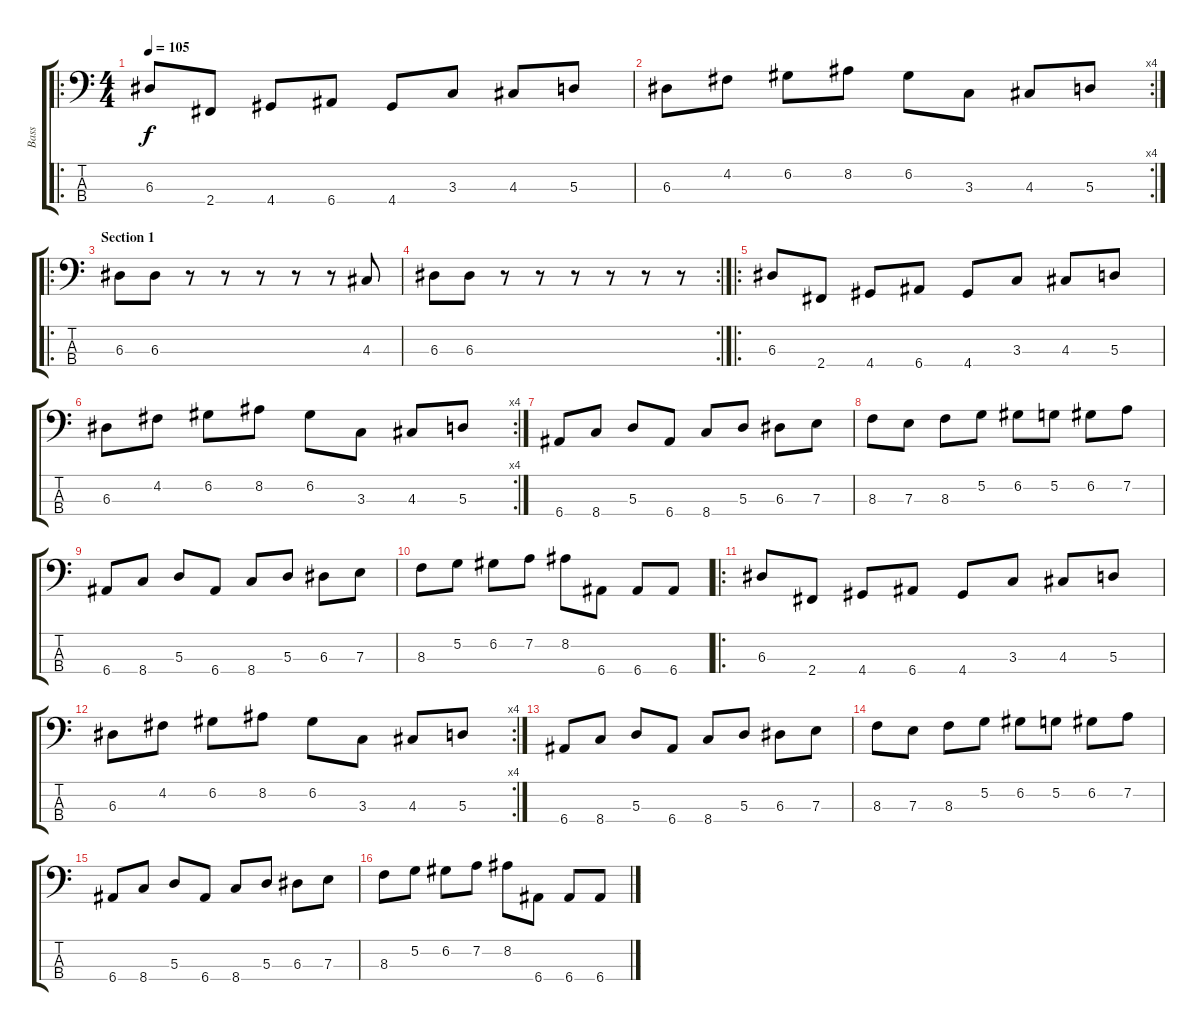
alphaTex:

\track ("Bass" "Bass") {instrument electricbassfinger}
\staff {score tabs}
\tuning (G2 D2 A1 E1) {hide}
\ro
\ts (4 4)
\tempo 105
\clef f4
\ks c
6.3.8{dy f} 2.4.8 4.4.8 6.4.8 4.4.8 3.3.8 4.3.8 5.3.8 |
\rc 4
6.3.8 4.2.8 6.2.8 8.2.8 6.2.8 3.3.8 4.3.8 5.3.8 |
\ro
\section ("" "Section 1")
6.3.8 6.3.8 r.8 r.8 r.8 r.8 r.8 4.3.8 |
\rc 2
6.3.8 6.3.8 r.8 r.8 r.8 r.8 r.8 r.8 |
\ro
6.3.8 2.4.8 4.4.8 6.4.8 4.4.8 3.3.8 4.3.8 5.3.8 |
\rc 4
6.3.8 4.2.8 6.2.8 8.2.8 6.2.8 3.3.8 4.3.8 5.3.8 |
6.4.8 8.4.8 5.3.8 6.4.8 8.4.8 5.3.8 6.3.8 7.3.8 |
8.3.8 7.3.8 8.3.8 5.2.8 6.2.8 5.2.8 6.2.8 7.2.8 |
6.4.8 8.4.8 5.3.8 6.4.8 8.4.8 5.3.8 6.3.8 7.3.8 |
8.3.8 5.2.8 6.2.8 7.2.8 8.2.8 6.4.8 6.4.8 6.4.8 |
\ro
6.3.8 2.4.8 4.4.8 6.4.8 4.4.8 3.3.8 4.3.8 5.3.8 |
\rc 4
6.3.8 4.2.8 6.2.8 8.2.8 6.2.8 3.3.8 4.3.8 5.3.8 |
6.4.8 8.4.8 5.3.8 6.4.8 8.4.8 5.3.8 6.3.8 7.3.8 |
8.3.8 7.3.8 8.3.8 5.2.8 6.2.8 5.2.8 6.2.8 7.2.8 |
6.4.8 8.4.8 5.3.8 6.4.8 8.4.8 5.3.8 6.3.8 7.3.8 |
8.3.8 5.2.8 6.2.8 7.2.8 8.2.8 6.4.8 6.4.8 6.4.8
